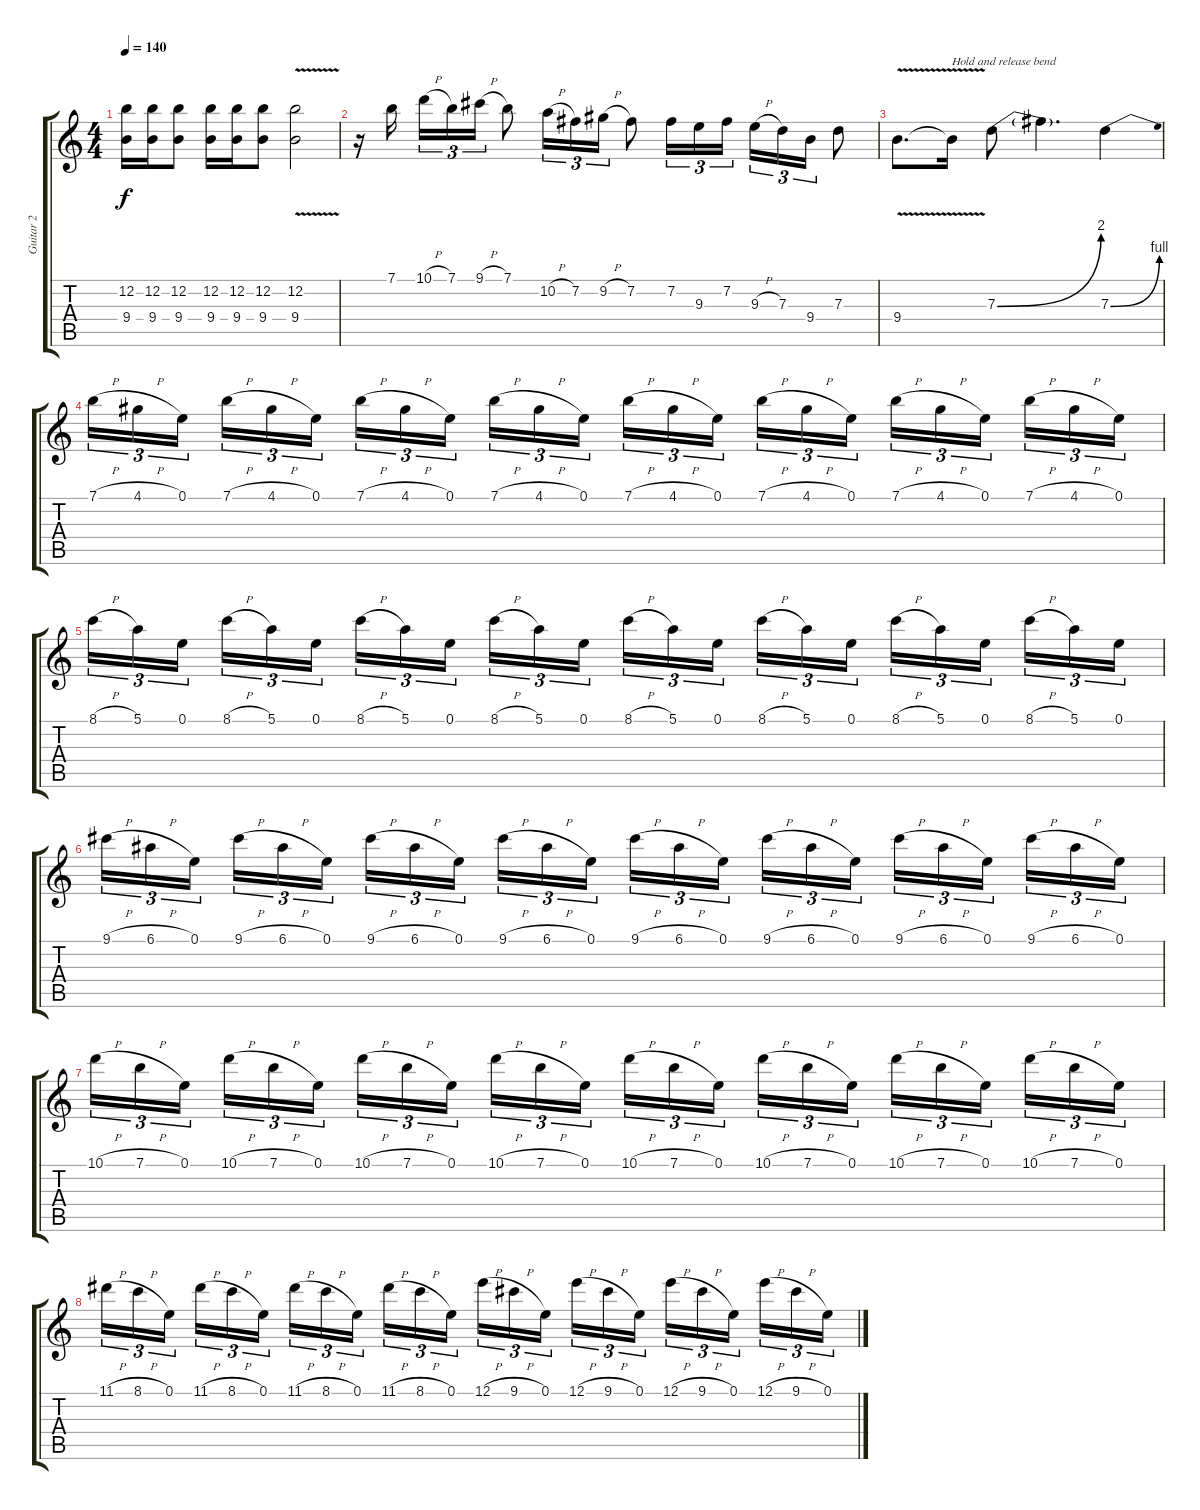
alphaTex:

\track ("Guitar 2" "Guitar 2") {instrument overdrivenguitar}
\staff {score tabs}
\tuning (E4 B3 G3 D3 A2 E2) {hide}
\ts (4 4)
\tempo 140
\clef g2
\ks c
(12.2 9.4).16{dy f} (12.2 9.4).16 (12.2 9.4).8 (12.2 9.4).16 (12.2 9.4).16 (12.2 9.4).8 (12.2{v} 9.4{v}).2 |
r.16 7.1.16{beam splitsecondary} 10.1{h}.16{tu (3 2)} 7.1.16{tu (3 2)} 9.1{h}.16{tu (3 2)} 7.1.8 10.2{h}.16{tu (3 2)} 7.2.16{tu (3 2)} 9.2{h}.16{tu (3 2)} 7.2.8 7.2.16{tu (3 2)} 9.3.16{tu (3 2)} 7.2.16{tu (3 2)} 9.3{h}.16{tu (3 2)} 7.3.16{tu (3 2)} 9.4.16{tu (3 2)} 7.3.8 |
9.4{v}.8{d} 9.4{t}.16{txt "Hold and release bend"} 7.3{be (bend 0 0 60 8)}.8 7.3{t}.4{d} 7.3{be (bend 0 0 60 4)}.4 |
7.1{h}.16{tu (3 2)} 4.1{h}.16{tu (3 2)} 0.1.16{tu (3 2) beam splitsecondary} 7.1{h}.16{tu (3 2)} 4.1{h}.16{tu (3 2)} 0.1.16{tu (3 2)} 7.1{h}.16{tu (3 2)} 4.1{h}.16{tu (3 2)} 0.1.16{tu (3 2) beam splitsecondary} 7.1{h}.16{tu (3 2)} 4.1{h}.16{tu (3 2)} 0.1.16{tu (3 2)} 7.1{h}.16{tu (3 2)} 4.1{h}.16{tu (3 2)} 0.1.16{tu (3 2) beam splitsecondary} 7.1{h}.16{tu (3 2)} 4.1{h}.16{tu (3 2)} 0.1.16{tu (3 2)} 7.1{h}.16{tu (3 2)} 4.1{h}.16{tu (3 2)} 0.1.16{tu (3 2) beam splitsecondary} 7.1{h}.16{tu (3 2)} 4.1{h}.16{tu (3 2)} 0.1.16{tu (3 2)} |
8.1{h}.16{tu (3 2)} 5.1.16{tu (3 2)} 0.1.16{tu (3 2) beam splitsecondary} 8.1{h}.16{tu (3 2)} 5.1.16{tu (3 2)} 0.1.16{tu (3 2)} 8.1{h}.16{tu (3 2)} 5.1.16{tu (3 2)} 0.1.16{tu (3 2) beam splitsecondary} 8.1{h}.16{tu (3 2)} 5.1.16{tu (3 2)} 0.1.16{tu (3 2)} 8.1{h}.16{tu (3 2)} 5.1.16{tu (3 2)} 0.1.16{tu (3 2) beam splitsecondary} 8.1{h}.16{tu (3 2)} 5.1.16{tu (3 2)} 0.1.16{tu (3 2)} 8.1{h}.16{tu (3 2)} 5.1.16{tu (3 2)} 0.1.16{tu (3 2) beam splitsecondary} 8.1{h}.16{tu (3 2)} 5.1.16{tu (3 2)} 0.1.16{tu (3 2)} |
9.1{h}.16{tu (3 2)} 6.1{h}.16{tu (3 2)} 0.1.16{tu (3 2) beam splitsecondary} 9.1{h}.16{tu (3 2)} 6.1{h}.16{tu (3 2)} 0.1.16{tu (3 2)} 9.1{h}.16{tu (3 2)} 6.1{h}.16{tu (3 2)} 0.1.16{tu (3 2) beam splitsecondary} 9.1{h}.16{tu (3 2)} 6.1{h}.16{tu (3 2)} 0.1.16{tu (3 2)} 9.1{h}.16{tu (3 2)} 6.1{h}.16{tu (3 2)} 0.1.16{tu (3 2) beam splitsecondary} 9.1{h}.16{tu (3 2)} 6.1{h}.16{tu (3 2)} 0.1.16{tu (3 2)} 9.1{h}.16{tu (3 2)} 6.1{h}.16{tu (3 2)} 0.1.16{tu (3 2) beam splitsecondary} 9.1{h}.16{tu (3 2)} 6.1{h}.16{tu (3 2)} 0.1.16{tu (3 2)} |
10.1{h}.16{tu (3 2)} 7.1{h}.16{tu (3 2)} 0.1.16{tu (3 2) beam splitsecondary} 10.1{h}.16{tu (3 2)} 7.1{h}.16{tu (3 2)} 0.1.16{tu (3 2)} 10.1{h}.16{tu (3 2)} 7.1{h}.16{tu (3 2)} 0.1.16{tu (3 2) beam splitsecondary} 10.1{h}.16{tu (3 2)} 7.1{h}.16{tu (3 2)} 0.1.16{tu (3 2)} 10.1{h}.16{tu (3 2)} 7.1{h}.16{tu (3 2)} 0.1.16{tu (3 2) beam splitsecondary} 10.1{h}.16{tu (3 2)} 7.1{h}.16{tu (3 2)} 0.1.16{tu (3 2)} 10.1{h}.16{tu (3 2)} 7.1{h}.16{tu (3 2)} 0.1.16{tu (3 2) beam splitsecondary} 10.1{h}.16{tu (3 2)} 7.1{h}.16{tu (3 2)} 0.1.16{tu (3 2)} |
11.1{h}.16{tu (3 2)} 8.1{h}.16{tu (3 2)} 0.1.16{tu (3 2) beam splitsecondary} 11.1{h}.16{tu (3 2)} 8.1{h}.16{tu (3 2)} 0.1.16{tu (3 2)} 11.1{h}.16{tu (3 2)} 8.1{h}.16{tu (3 2)} 0.1.16{tu (3 2) beam splitsecondary} 11.1{h}.16{tu (3 2)} 8.1{h}.16{tu (3 2)} 0.1.16{tu (3 2)} 12.1{h}.16{tu (3 2)} 9.1{h}.16{tu (3 2)} 0.1.16{tu (3 2) beam splitsecondary} 12.1{h}.16{tu (3 2)} 9.1{h}.16{tu (3 2)} 0.1.16{tu (3 2)} 12.1{h}.16{tu (3 2)} 9.1{h}.16{tu (3 2)} 0.1.16{tu (3 2) beam splitsecondary} 12.1{h}.16{tu (3 2)} 9.1{h}.16{tu (3 2)} 0.1.16{tu (3 2)}
